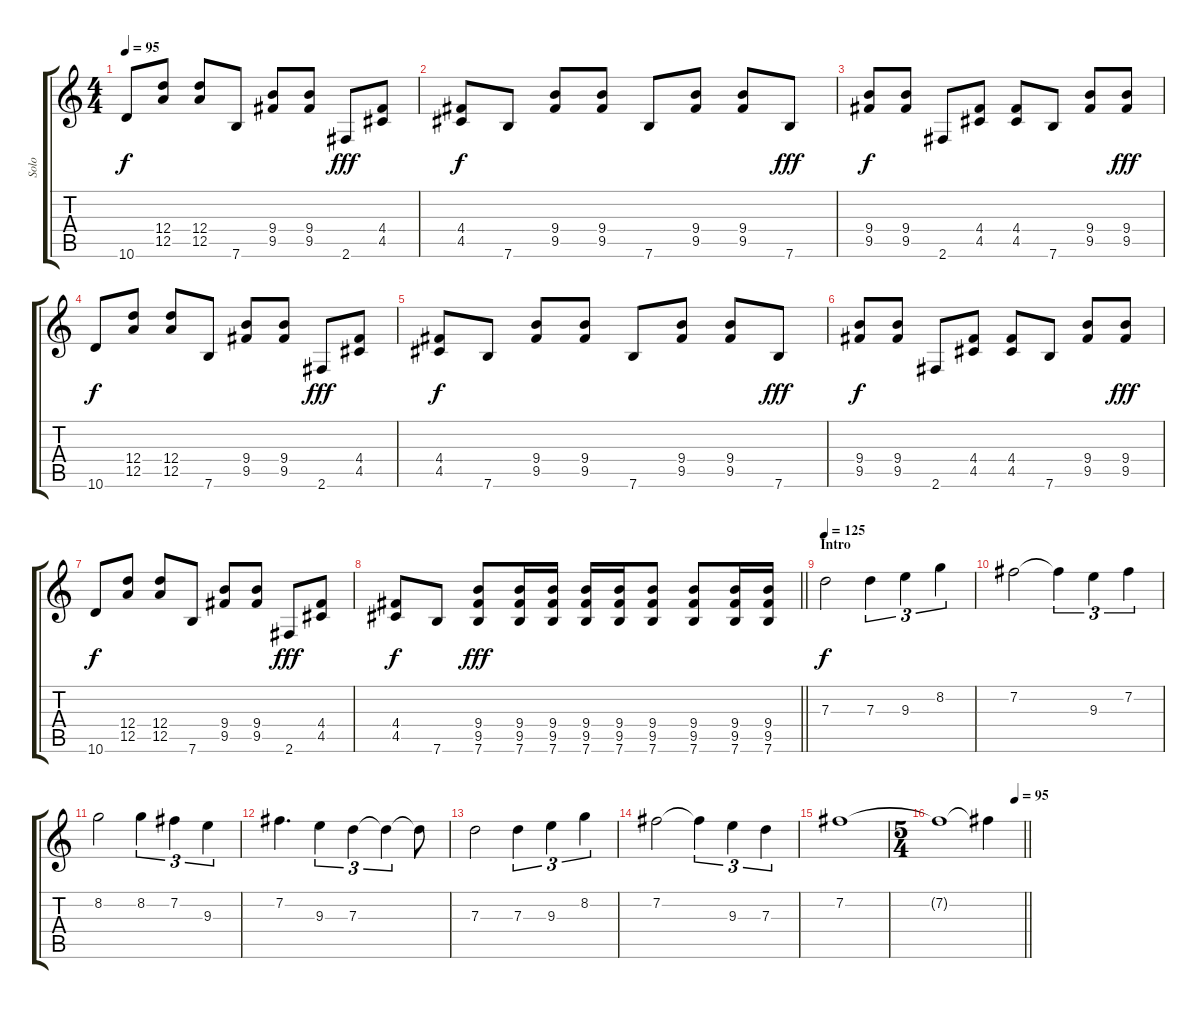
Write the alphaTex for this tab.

\track ("Solo" "Solo") {instrument distortionguitar}
\staff {score tabs}
\tuning (E4 B3 G3 D3 A2 E2) {hide}
\ts (4 4)
\tempo 95
\clef g2
\ks c
10.6.8{dy f} (12.4 12.5).8 (12.4 12.5).8 7.6.8 (9.4 9.5).8 (9.4 9.5).8 2.6.8{dy fff} (4.4 4.5).8 |
(4.4 4.5).8{dy f} 7.6.8 (9.4 9.5).8 (9.4 9.5).8 7.6.8 (9.4 9.5).8 (9.4 9.5).8 7.6.8{dy fff} |
(9.4 9.5).8{dy f} (9.4 9.5).8 2.6.8 (4.4 4.5).8 (4.4 4.5).8 7.6.8 (9.4 9.5).8 (9.4 9.5).8{dy fff} |
10.6.8{dy f} (12.4 12.5).8 (12.4 12.5).8 7.6.8 (9.4 9.5).8 (9.4 9.5).8 2.6.8{dy fff} (4.4 4.5).8 |
(4.4 4.5).8{dy f} 7.6.8 (9.4 9.5).8 (9.4 9.5).8 7.6.8 (9.4 9.5).8 (9.4 9.5).8 7.6.8{dy fff} |
(9.4 9.5).8{dy f} (9.4 9.5).8 2.6.8 (4.4 4.5).8 (4.4 4.5).8 7.6.8 (9.4 9.5).8 (9.4 9.5).8{dy fff} |
10.6.8{dy f} (12.4 12.5).8 (12.4 12.5).8 7.6.8 (9.4 9.5).8 (9.4 9.5).8 2.6.8{dy fff} (4.4 4.5).8 |
\barLineRight lightlight
(4.4 4.5).8{dy f} 7.6.8 (9.4 9.5 7.6).8{dy fff} (9.4 9.5 7.6).16 (9.4 9.5 7.6).16 (9.4 9.5 7.6).16 (9.4 9.5 7.6).16 (9.4 9.5 7.6).8 (9.4 9.5 7.6).8 (9.4 9.5 7.6).16 (9.4 9.5 7.6).16 |
\section ("" "Intro")
\tempo 125
7.3.2{dy f} 7.3.4{tu (3 2)} 9.3.4{tu (3 2)} 8.2.4{tu (3 2)} |
7.2.2 7.2{t}.4{tu (3 2)} 9.3.4{tu (3 2)} 7.2.4{tu (3 2)} |
8.2.2 8.2.4{tu (3 2)} 7.2.4{tu (3 2)} 9.3.4{tu (3 2)} |
7.2.4{d} 9.3.4{tu (3 2)} 7.3.4{tu (3 2)} 7.3{t}.4{tu (3 2)} 7.3{t}.8 |
7.3.2 7.3.4{tu (3 2)} 9.3.4{tu (3 2)} 8.2.4{tu (3 2)} |
7.2.2 7.2{t}.4{tu (3 2)} 9.3.4{tu (3 2)} 7.3.4{tu (3 2)} |
7.2.1 |
\ts (5 4)
\tempo (95 0.9)
\barLineRight lightlight
7.2{t}.1 7.2{t}.4
